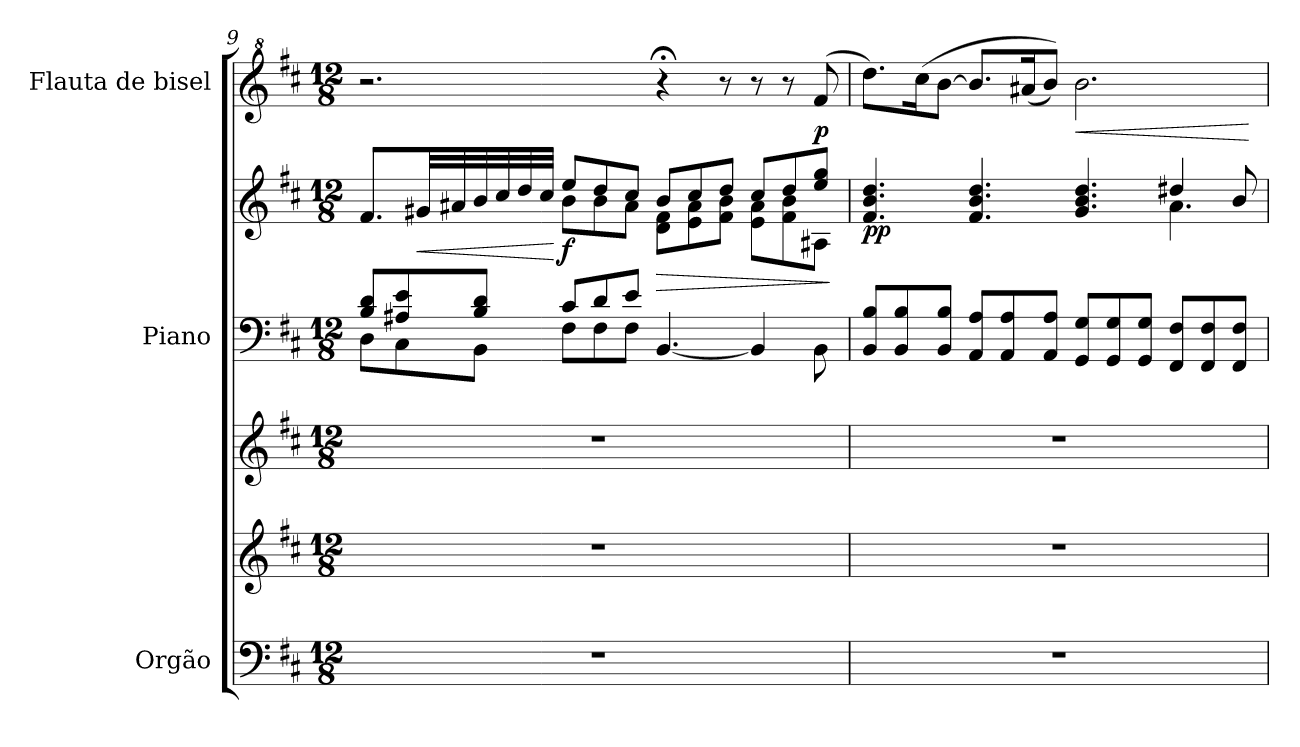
**kern	**kern	**kern	**kern	**kern	**dynam	**kern	**dynam
*part3	*part3	*part3	*part2	*part2	*part2	*part1	*part1
*staff6	*staff5	*staff4	*staff3	*staff2	*staff2/3	*staff1	*staff1
*I"Orgão	*	*	*I"Piano	*	*	*I"Flauta de bisel	*
*	*	*	*I'Pno	*	*	*	*
*clefF4	*clefG2	*clefG2	*clefF4	*clefG2	*	*clefG^2	*
*k[f#c#]	*k[f#c#]	*k[f#c#]	*k[f#c#]	*k[f#c#]	*	*k[f#c#]	*
*M12/8	*M12/8	*M12/8	*M12/8	*M12/8	*	*M12/8	*
=9	=9	=9	=9	=9	=9	=9	=9
*	*	*	*^	*^	*	*	*
1.r	1.r	1.r	8B/ 8d/L	8D\L	8.f#/L	4.ryy	.	2.r	.
.	.	.	8A#X/ 8e/	8C#\	.	.	.	.	.
!	!	!	!	!	!	!	!LO:HP:b	!	!
.	.	.	.	.	32g#X/LL	.	<	.	.
.	.	.	.	.	32a#X/	.	.	.	.
.	.	.	8B/ 8d/J	8BB\J	32b/	.	.	.	.
.	.	.	.	.	32cc#/	.	.	.	.
.	.	.	.	.	32dd/	.	.	.	.
.	.	.	.	.	32cc#/JJJ	.	.	.	.
!	!	!	!	!	!	!	!LO:DY:n=1:b	!	!
.	.	.	8c#/L	8F#\L	8ee/L	8b\L	[ f	.	.
.	.	.	8d/	8F#\	8dd/	8b\	.	.	.
.	.	.	8e/J	8F#\J	8cc#/J	8a#\J	.	.	.
!	!	!	!	!	!	!	!LO:HP:b	!	!
.	.	.	[4.BB/	2.ryy	8b/L	8d\ 8f#\L	>	4r;<	.
.	.	.	.	.	8cc#/	8e\ 8a#\	.	.	.
.	.	.	.	.	8dd/J	8f#\ 8b\J	.	8r	.
.	.	.	4BB/]	.	8cc#/L	8e\ 8a#\L	.	8r	.
.	.	.	.	.	8dd/	8f#\ 8b\	.	8r	.
!	!	!	!	!	!	!	!	!	!LO:DY:b
.	.	.	8BB\	.	8ee/ 8gg/J	8A#X\J	.	(<8ff#/	p
*	*	*	*v	*v	*	*	*	*	*
*	*	*	*	*v	*v	*	*	*
.	.	.	.	.	]	.	.
!!LO:LB:g=z
=10	=10	=10	=10	=10	=10	=10	=10
*	*	*	*	*^	*	*	*
!	!	!	!	!	!	!LO:DY:b	!	!
1.r	1.r	1.r	8BB/ 8B/L	4.f#/ 4.b/ 4.dd/	8ryy	pp	8.ddd\L)	.
*	*	*	*	*v	*v	*	*	*
.	.	.	8BB/ 8B/	.	.	.	.
.	.	.	.	.	.	(>16ccc#\K	.
.	.	.	8BB/ 8B/J	.	.	[8bb\J	.
.	.	.	8AA/ 8A/L	4.f#/ 4.b/ 4.dd/	.	8.bb/L]	.
.	.	.	8AA/ 8A/	.	.	.	.
.	.	.	.	.	.	(<16aa#X/K	.
.	.	.	8AA/ 8A/J	.	.	8bb/J))	.
!	!	!	!	!	!	!	!LO:HP:b
.	.	.	8GG/ 8G/L	4.g/ 4.b/ 4.dd/	.	2.bb\	<
.	.	.	8GG/ 8G/	.	.	.	.
.	.	.	8GG/ 8G/J	.	.	.	.
*	*	*	*	*^	*	*	*
.	.	.	8FF#/ 8F#/L	4dd#X/	4.a\	.	.	.
.	.	.	8FF#/ 8F#/	.	.	.	.	.
.	.	.	8FF#/ 8F#/J	8b/	.	.	.	.
*	*	*	*	*v	*v	*	*	*
.	.	.	.	.	.	.	[
=	=	=	=	=	=	=	=
*-	*-	*-	*-	*-	*-	*-	*-
